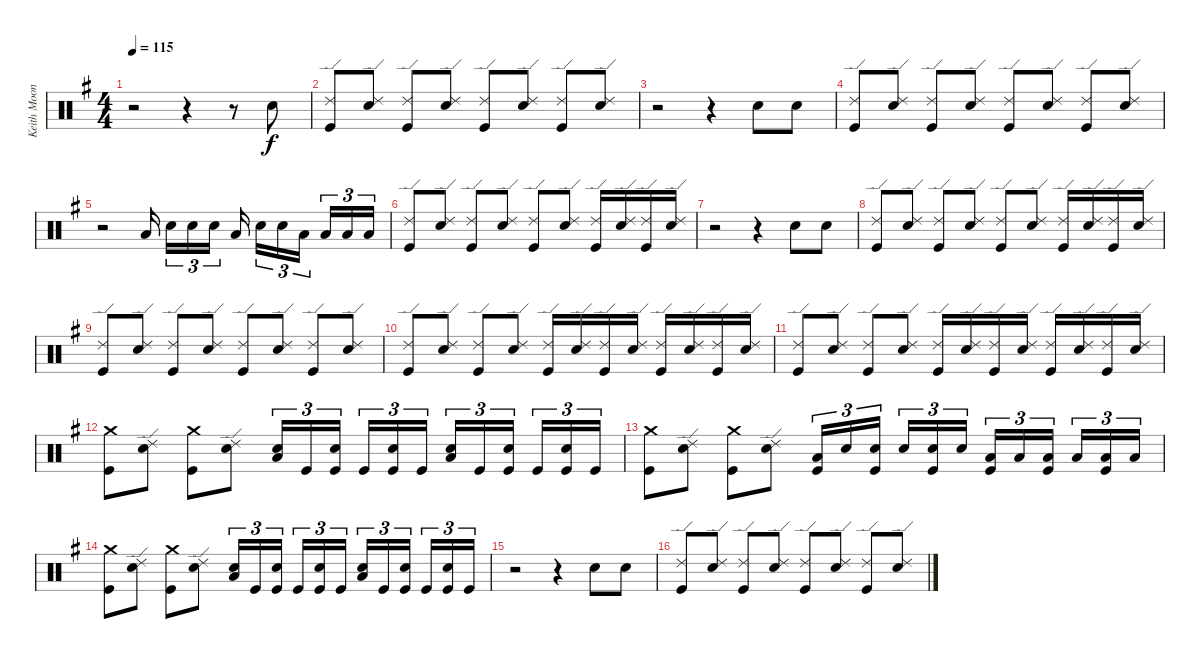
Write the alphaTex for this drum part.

\track ("Keith Moon" "Keith Moon") {instrument percussion}
\staff {score}
\articulation defaults
\ts (4 4)
\tempo 115
\clef neutral
\ks g
r.2{dy f} r.4 r.8 "Electric Snare (hit)".8 |
("Ride (edge) 2" "Kick (hit)").8 ("Ride (edge) 2" "Electric Snare (hit)").8 ("Ride (edge) 2" "Kick (hit)").8 ("Ride (edge) 2" "Electric Snare (hit)").8 ("Ride (edge) 2" "Kick (hit)").8 ("Ride (edge) 2" "Electric Snare (hit)").8 ("Ride (edge) 2" "Kick (hit)").8 ("Ride (edge) 2" "Electric Snare (hit)").8 |
r.2 r.4 "Electric Snare (hit)".8 "Electric Snare (hit)".8 |
("Ride (edge) 2" "Kick (hit)").8 ("Ride (edge) 2" "Electric Snare (hit)").8 ("Ride (edge) 2" "Kick (hit)").8 ("Ride (edge) 2" "Electric Snare (hit)").8 ("Ride (edge) 2" "Kick (hit)").8 ("Ride (edge) 2" "Electric Snare (hit)").8 ("Ride (edge) 2" "Kick (hit)").8 ("Ride (edge) 2" "Electric Snare (hit)").8 |
r.2 "Low Floor Tom (hit)".16{beam splitsecondary} "Electric Snare (hit)".16{tu (3 2)} "Electric Snare (hit)".16{tu (3 2)} "Electric Snare (hit)".16{tu (3 2) beam splitsecondary} "Low Floor Tom (hit)".16 "Electric Snare (hit)".16{tu (3 2)} "Electric Snare (hit)".16{tu (3 2)} "Low Floor Tom (hit)".16{tu (3 2) beam splitsecondary} "Low Floor Tom (hit)".16{tu (3 2)} "Low Floor Tom (hit)".16{tu (3 2)} "Low Floor Tom (hit)".16{tu (3 2)} |
("Ride (edge) 2" "Kick (hit)").8 ("Ride (edge) 2" "Electric Snare (hit)").8 ("Ride (edge) 2" "Kick (hit)").8 ("Ride (edge) 2" "Electric Snare (hit)").8 ("Ride (edge) 2" "Kick (hit)").8 ("Ride (edge) 2" "Electric Snare (hit)").8 ("Ride (edge) 2" "Kick (hit)").16 ("Ride (edge) 2" "Electric Snare (hit)").16 ("Ride (edge) 2" "Kick (hit)").16 ("Ride (edge) 2" "Electric Snare (hit)").16 |
r.2 r.4 "Electric Snare (hit)".8 "Electric Snare (hit)".8 |
("Ride (edge) 2" "Kick (hit)").8 ("Ride (edge) 2" "Electric Snare (hit)").8 ("Ride (edge) 2" "Kick (hit)").8 ("Ride (edge) 2" "Electric Snare (hit)").8 ("Ride (edge) 2" "Kick (hit)").8 ("Ride (edge) 2" "Electric Snare (hit)").8 ("Ride (edge) 2" "Kick (hit)").16 ("Ride (edge) 2" "Electric Snare (hit)").16 ("Ride (edge) 2" "Kick (hit)").16 ("Ride (edge) 2" "Electric Snare (hit)").16 |
("Ride (edge) 2" "Kick (hit)").8 ("Ride (edge) 2" "Electric Snare (hit)").8 ("Ride (edge) 2" "Kick (hit)").8 ("Ride (edge) 2" "Electric Snare (hit)").8 ("Ride (edge) 2" "Kick (hit)").8 ("Ride (edge) 2" "Electric Snare (hit)").8 ("Ride (edge) 2" "Kick (hit)").8 ("Ride (edge) 2" "Electric Snare (hit)").8 |
("Ride (edge) 2" "Kick (hit)").8 ("Ride (edge) 2" "Electric Snare (hit)").8 ("Ride (edge) 2" "Kick (hit)").8 ("Ride (edge) 2" "Electric Snare (hit)").8 ("Ride (edge) 2" "Kick (hit)").16 ("Ride (edge) 2" "Electric Snare (hit)").16 ("Ride (edge) 2" "Kick (hit)").16 ("Ride (edge) 2" "Electric Snare (hit)").16 ("Ride (edge) 2" "Kick (hit)").16 ("Ride (edge) 2" "Electric Snare (hit)").16 ("Ride (edge) 2" "Kick (hit)").16 ("Ride (edge) 2" "Electric Snare (hit)").16 |
("Ride (edge) 2" "Kick (hit)").8 ("Ride (edge) 2" "Electric Snare (hit)").8 ("Ride (edge) 2" "Kick (hit)").8 ("Ride (edge) 2" "Electric Snare (hit)").8 ("Ride (edge) 2" "Kick (hit)").16 ("Ride (edge) 2" "Electric Snare (hit)").16 ("Ride (edge) 2" "Kick (hit)").16 ("Ride (edge) 2" "Electric Snare (hit)").16 ("Ride (edge) 2" "Kick (hit)").16 ("Ride (edge) 2" "Electric Snare (hit)").16 ("Ride (edge) 2" "Kick (hit)").16 ("Ride (edge) 2" "Electric Snare (hit)").16 |
("Crash medium (hit)" "Kick (hit)").8 ("Ride (edge) 2" "Electric Snare (hit)").8 ("Crash medium (hit)" "Kick (hit)").8 ("Ride (edge) 2" "Electric Snare (hit)").8 ("Low Floor Tom (hit)" "Electric Snare (hit)").16{tu (3 2)} "Kick (hit)".16{tu (3 2)} ("Kick (hit)" "Electric Snare (hit)").16{tu (3 2) beam splitsecondary} "Kick (hit)".16{tu (3 2)} ("Kick (hit)" "Electric Snare (hit)").16{tu (3 2)} "Kick (hit)".16{tu (3 2)} ("Low Floor Tom (hit)" "Electric Snare (hit)").16{tu (3 2)} "Kick (hit)".16{tu (3 2)} ("Kick (hit)" "Electric Snare (hit)").16{tu (3 2) beam splitsecondary} "Kick (hit)".16{tu (3 2)} ("Kick (hit)" "Electric Snare (hit)").16{tu (3 2)} "Kick (hit)".16{tu (3 2)} |
("Crash medium (hit)" "Kick (hit)").8 ("Ride (edge) 2" "Electric Snare (hit)").8 ("Crash medium (hit)" "Kick (hit)").8 ("Ride (edge) 2" "Electric Snare (hit)").8 ("Low Floor Tom (hit)" "Kick (hit)").16{tu (3 2)} "Electric Snare (hit)".16{tu (3 2)} ("Electric Snare (hit)" "Kick (hit)").16{tu (3 2) beam splitsecondary} "Electric Snare (hit)".16{tu (3 2)} ("Electric Snare (hit)" "Kick (hit)").16{tu (3 2)} "Electric Snare (hit)".16{tu (3 2)} ("Low Floor Tom (hit)" "Kick (hit)").16{tu (3 2)} "Low Floor Tom (hit)".16{tu (3 2)} ("Low Floor Tom (hit)" "Kick (hit)").16{tu (3 2) beam splitsecondary} "Low Floor Tom (hit)".16{tu (3 2)} ("Low Floor Tom (hit)" "Kick (hit)").16{tu (3 2)} "Low Floor Tom (hit)".16{tu (3 2)} |
("Crash medium (hit)" "Kick (hit)").8 ("Ride (edge) 2" "Electric Snare (hit)").8 ("Crash medium (hit)" "Kick (hit)").8 ("Ride (edge) 2" "Electric Snare (hit)").8 ("Low Floor Tom (hit)" "Electric Snare (hit)").16{tu (3 2)} "Kick (hit)".16{tu (3 2)} ("Kick (hit)" "Electric Snare (hit)").16{tu (3 2) beam splitsecondary} "Kick (hit)".16{tu (3 2)} ("Kick (hit)" "Electric Snare (hit)").16{tu (3 2)} "Kick (hit)".16{tu (3 2)} ("Low Floor Tom (hit)" "Electric Snare (hit)").16{tu (3 2)} "Kick (hit)".16{tu (3 2)} ("Kick (hit)" "Electric Snare (hit)").16{tu (3 2) beam splitsecondary} "Kick (hit)".16{tu (3 2)} ("Kick (hit)" "Electric Snare (hit)").16{tu (3 2)} "Kick (hit)".16{tu (3 2)} |
r.2 r.4 "Electric Snare (hit)".8 "Electric Snare (hit)".8 |
("Ride (edge) 2" "Kick (hit)").8 ("Ride (edge) 2" "Electric Snare (hit)").8 ("Ride (edge) 2" "Kick (hit)").8 ("Ride (edge) 2" "Electric Snare (hit)").8 ("Ride (edge) 2" "Kick (hit)").8 ("Ride (edge) 2" "Electric Snare (hit)").8 ("Ride (edge) 2" "Kick (hit)").8 ("Ride (edge) 2" "Electric Snare (hit)").8
